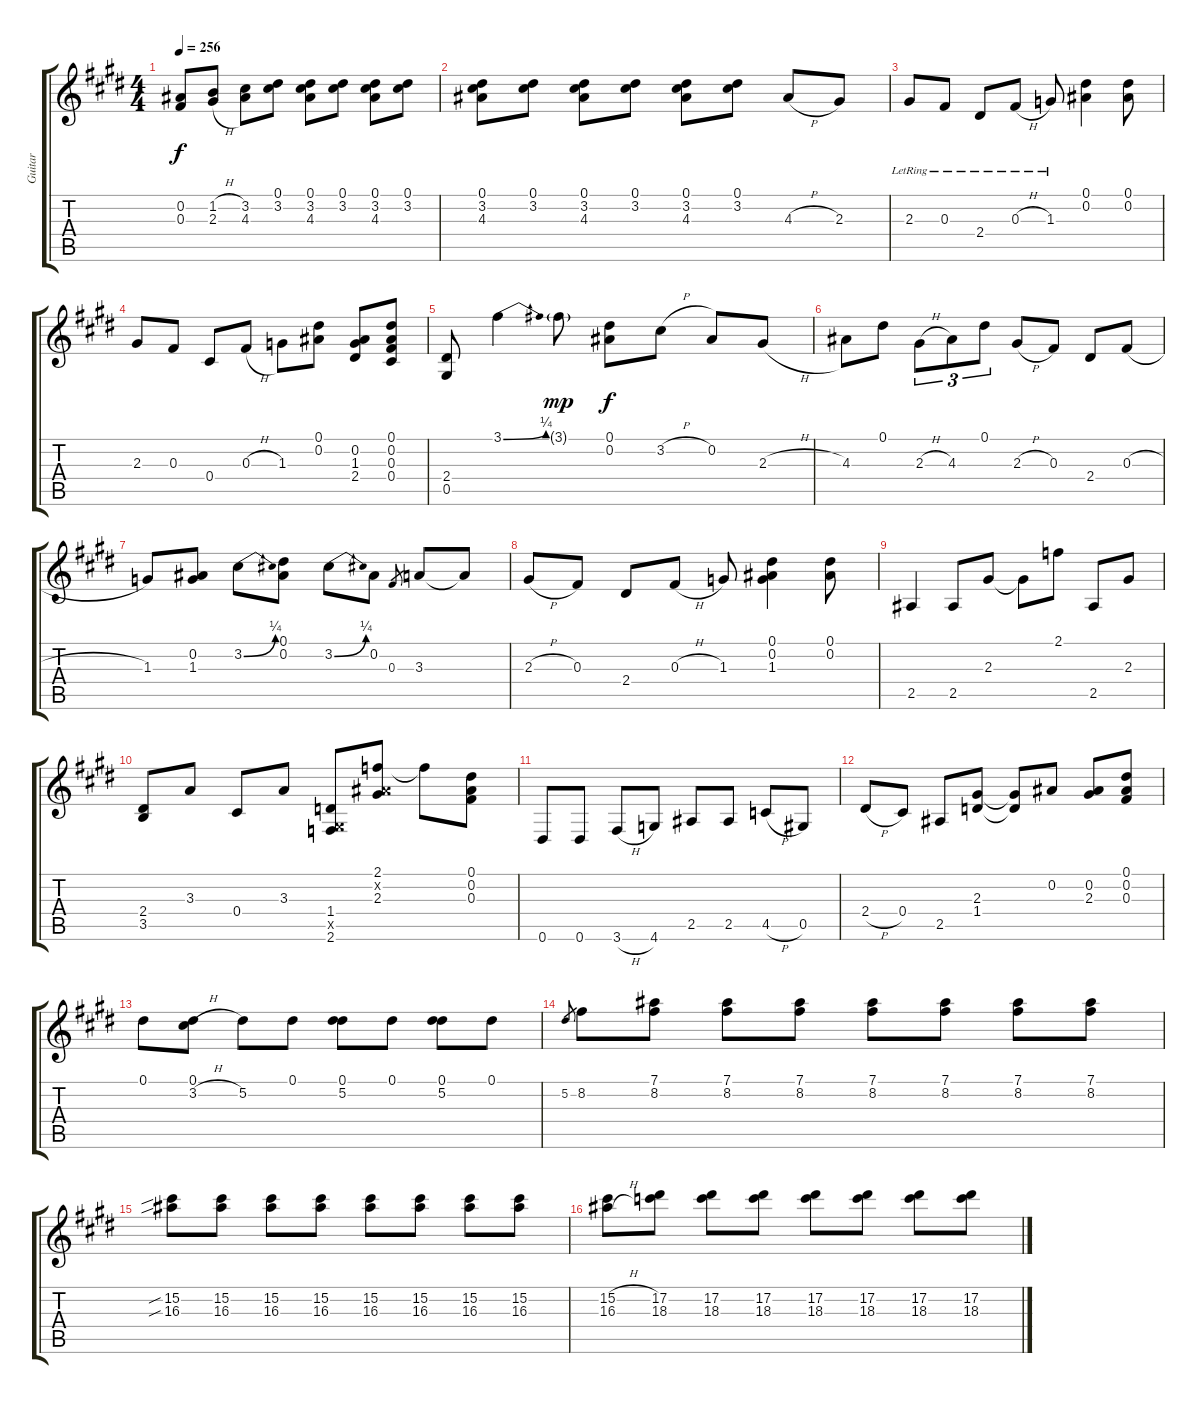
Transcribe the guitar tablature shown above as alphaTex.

\track ("Guitar" "Guitar") {instrument electricguitarjazz}
\staff {score tabs}
\tuning (Eb4 Bb3 Gb3 Db3 Ab2 Eb2) {hide}
\ts (4 4)
\tempo 256
\clef g2
\ks e
(0.2 0.3).8{dy f} (1.2{h} 2.3{h}).8 (3.2 4.3).8 (0.1 3.2).8 (0.1 3.2 4.3).8 (0.1 3.2).8 (0.1 3.2 4.3).8 (0.1 3.2).8 |
(0.1 3.2 4.3).8 (0.1 3.2).8 (0.1 3.2 4.3).8 (0.1 3.2).8 (0.1 3.2 4.3).8 (0.1 3.2).8 4.3{h}.8 2.3.8 |
2.3{lr}.8 0.3{lr}.8 2.4{lr}.8 0.3{h lr}.8 1.3{lr}.8 (0.1 0.2).4 (0.1 0.2).8 |
2.3.8 0.3.8 0.4.8 0.3{h}.8 1.3.8 (0.1 0.2).8 (0.2 1.3 2.4).8 (0.1 0.2 0.3 0.4).8 |
(2.4 0.5).8 3.1{be (bend 0 0 60 1)}.4 3.1{g}.8{dy mp} (0.1 0.2).8{dy f} 3.2{h}.8 0.2.8 2.3{h}.8 |
4.3.8 0.1.8 2.3{h}.8{tu (3 2)} 4.3.8{tu (3 2)} 0.1.8{tu (3 2)} 2.3{h}.8 0.3.8 2.4.8 0.3{h}.8 |
1.3.8 (0.2 1.3).8 3.2{be (bend 0 0 60 1)}.8 (0.1 0.2).8 3.2{be (bend 0 0 60 1)}.8 0.2.8 0.3.8{gr} 3.3.8 3.3{t}.8 |
2.3{h}.8 0.3.8 2.4.8 0.3{h}.8 1.3.8 (0.1 0.2 1.3).4 (0.1 0.2).8 |
2.5.4 2.5.8 2.3.8 2.3{t}.8 2.1.8 2.5.8 2.3.8 |
(2.4 3.5).8 3.3.8 0.4.8 3.3.8 (1.4 0.5{x} 2.6).8 (2.1 0.2{x} 2.3).8 2.1{t}.8 (0.1 0.2 0.3).8 |
0.6.8 0.6.8 3.6{h}.8 4.6.8 2.5.8 2.5.8 4.5{h}.8 0.5.8 |
2.4{h}.8 0.4.8 2.5.8 (2.3 1.4).8 (2.3{t} 1.4{t}).8 0.2.8 (0.2 2.3).8 (0.1 0.2 0.3).8 |
0.1.8 (0.1 3.2{h}).8 5.2.8 0.1.8 (0.1 5.2).8 0.1.8 (0.1 5.2).8 0.1.8 |
5.2.8{gr} 8.2.8 (7.1 8.2).8 (7.1 8.2).8 (7.1 8.2).8 (7.1 8.2).8 (7.1 8.2).8 (7.1 8.2).8 (7.1 8.2).8 |
(15.2{sib} 16.3{sib}).8 (15.2 16.3).8 (15.2 16.3).8 (15.2 16.3).8 (15.2 16.3).8 (15.2 16.3).8 (15.2 16.3).8 (15.2 16.3).8 |
(15.2{h} 16.3{h}).8 (17.2 18.3).8 (17.2 18.3).8 (17.2 18.3).8 (17.2 18.3).8 (17.2 18.3).8 (17.2 18.3).8 (17.2 18.3).8
